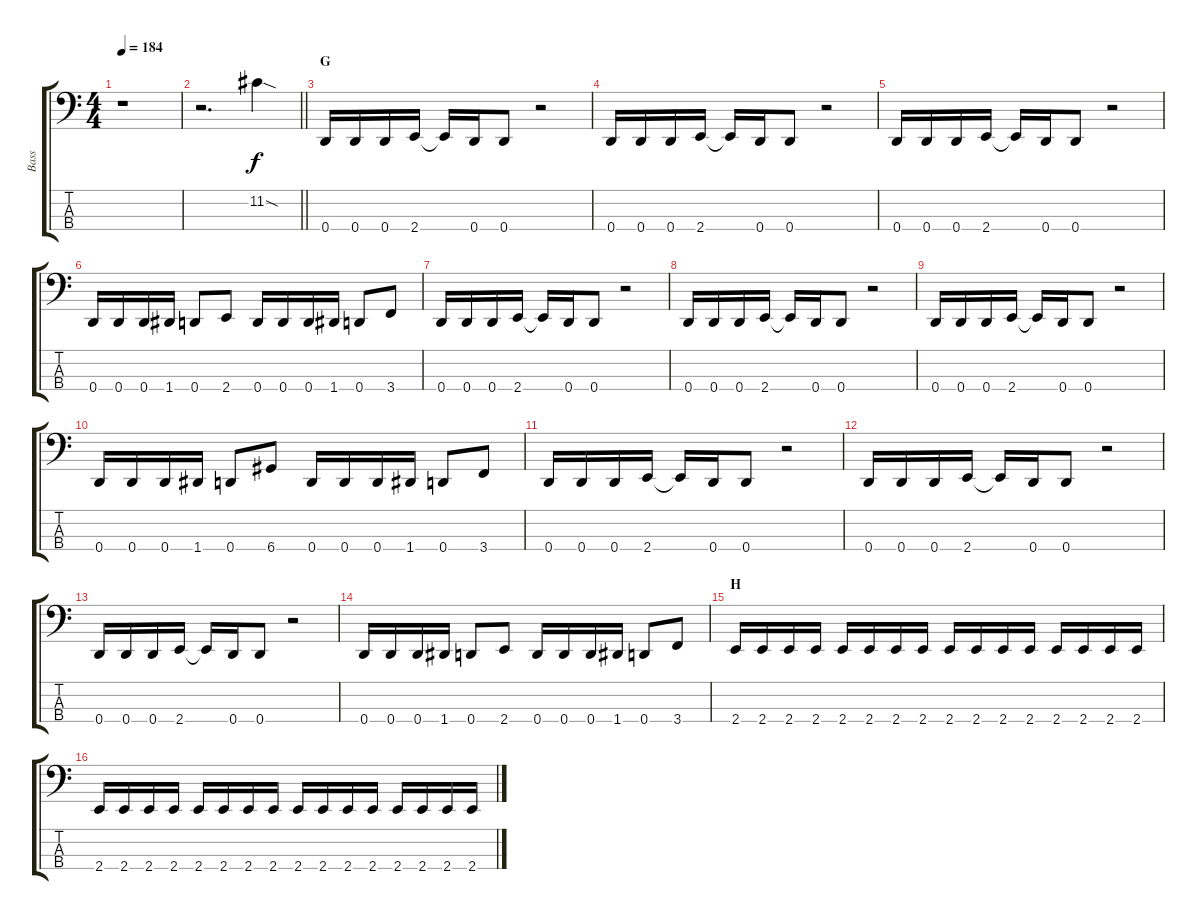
\track ("Bass" "Bass") {instrument electricbassfinger}
\staff {score tabs}
\tuning (G2 D2 A1 D1) {hide}
\ts (4 4)
\tempo 184
\clef f4
\ks c
r.1{dy f} |
\barLineRight lightlight
r.2{d} 11.2{sod}.4 |
\section ("" "G")
0.4.16 0.4.16 0.4.16 2.4.16 2.4{t}.16 0.4.16 0.4.8 r.2 |
0.4.16 0.4.16 0.4.16 2.4.16 2.4{t}.16 0.4.16 0.4.8 r.2 |
0.4.16 0.4.16 0.4.16 2.4.16 2.4{t}.16 0.4.16 0.4.8 r.2 |
0.4.16 0.4.16 0.4.16 1.4.16 0.4.8 2.4.8 0.4.16 0.4.16 0.4.16 1.4.16 0.4.8 3.4.8 |
0.4.16 0.4.16 0.4.16 2.4.16 2.4{t}.16 0.4.16 0.4.8 r.2 |
0.4.16 0.4.16 0.4.16 2.4.16 2.4{t}.16 0.4.16 0.4.8 r.2 |
0.4.16 0.4.16 0.4.16 2.4.16 2.4{t}.16 0.4.16 0.4.8 r.2 |
0.4.16 0.4.16 0.4.16 1.4.16 0.4.8 6.4.8 0.4.16 0.4.16 0.4.16 1.4.16 0.4.8 3.4.8 |
0.4.16 0.4.16 0.4.16 2.4.16 2.4{t}.16 0.4.16 0.4.8 r.2 |
0.4.16 0.4.16 0.4.16 2.4.16 2.4{t}.16 0.4.16 0.4.8 r.2 |
0.4.16 0.4.16 0.4.16 2.4.16 2.4{t}.16 0.4.16 0.4.8 r.2 |
0.4.16 0.4.16 0.4.16 1.4.16 0.4.8 2.4.8 0.4.16 0.4.16 0.4.16 1.4.16 0.4.8 3.4.8 |
\section ("" "H")
2.4.16 2.4.16 2.4.16 2.4.16 2.4.16 2.4.16 2.4.16 2.4.16 2.4.16 2.4.16 2.4.16 2.4.16 2.4.16 2.4.16 2.4.16 2.4.16 |
2.4.16 2.4.16 2.4.16 2.4.16 2.4.16 2.4.16 2.4.16 2.4.16 2.4.16 2.4.16 2.4.16 2.4.16 2.4.16 2.4.16 2.4.16 2.4.16
